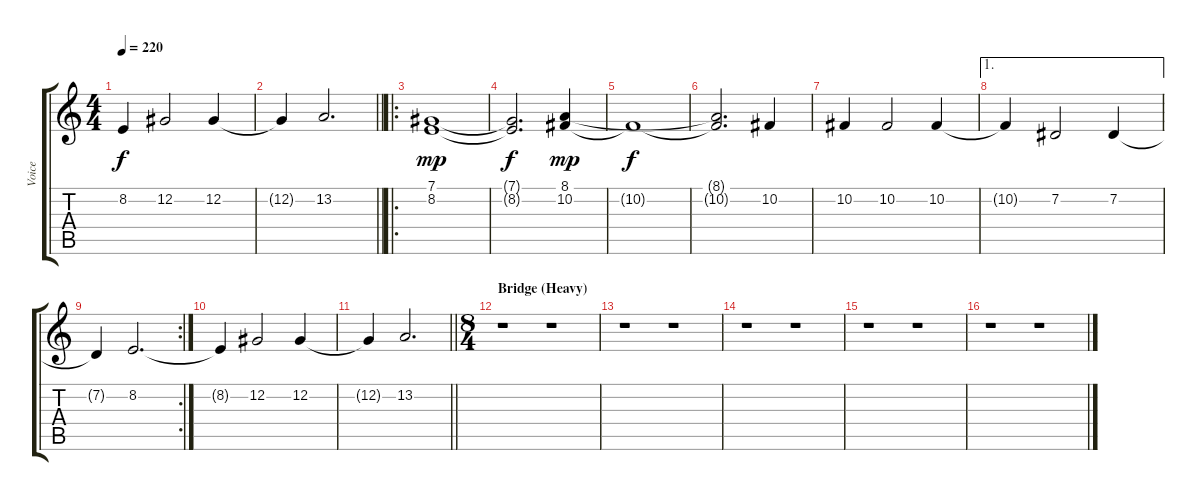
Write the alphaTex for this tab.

\track ("Voice" "Voice") {instrument violin}
\staff {score tabs}
\tuning (Db4 Ab3 E3 B2 Gb2 B1) {hide}
\ts (4 4)
\tempo 220
\clef g2
\ks c
8.2{t}.4{dy f} 12.2.2 12.2.4 |
\barLineRight lightlight
12.2{t}.4 13.2.2{d} |
\ro
(7.1 8.2).1{dy mp} |
(7.1{t} 8.2{t}).2{d dy f} (8.1 10.2).4{dy mp} |
10.2{t}.1{dy f} |
(8.1{t} 10.2{t}).2{d} 10.2.4 |
10.2.4 10.2.2 10.2.4 |
\ae 1
10.2{t}.4 7.2.2 7.2.4 |
\rc 2
7.2{t}.4 8.2.2{d} |
8.2{t}.4 12.2.2 12.2.4 |
\barLineRight lightlight
12.2{t}.4 13.2.2{d} |
\ts (8 4)
\section ("" "Bridge (Heavy)")
r.1 r.1 |
r.1 r.1 |
r.1 r.1 |
r.1 r.1 |
r.1 r.1
